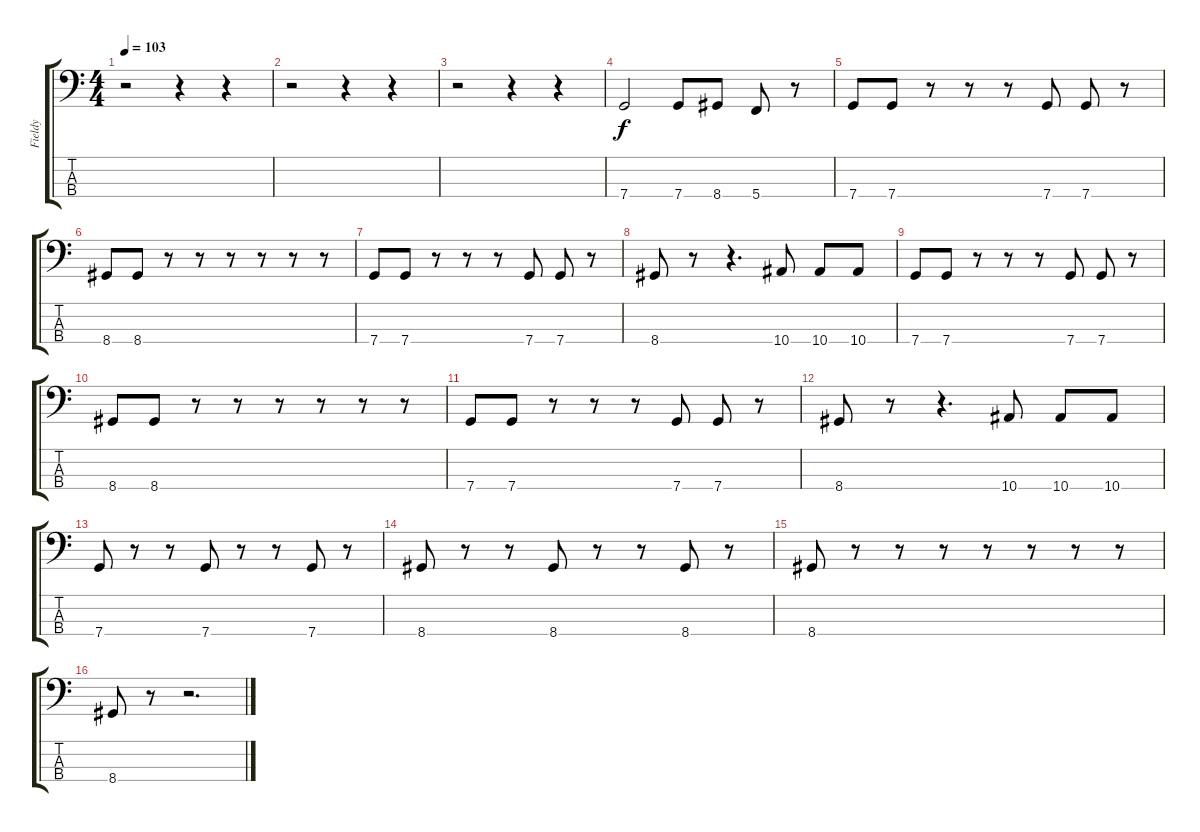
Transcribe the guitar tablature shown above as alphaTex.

\track ("Fieldy" "Fieldy") {instrument electricbassfinger}
\staff {score tabs}
\tuning (F2 C2 G1 C1) {hide}
\ts (4 4)
\tempo 103
\clef f4
\ks c
r.2{dy f instrument synthbass1} r.4 r.4 |
r.2 r.4 r.4 |
r.2 r.4 r.4 |
7.4.2 7.4.8 8.4.8{volume 16 instrument electricbassfinger} 5.4.8 r.8 |
7.4.8 7.4.8 r.8 r.8 r.8 7.4.8 7.4.8 r.8 |
8.4.8 8.4.8 r.8 r.8 r.8 r.8 r.8 r.8 |
7.4.8 7.4.8 r.8 r.8 r.8 7.4.8 7.4.8 r.8 |
8.4.8 r.8 r.4{d} 10.4.8 10.4.8 10.4.8 |
7.4.8 7.4.8 r.8 r.8 r.8 7.4.8 7.4.8 r.8 |
8.4.8 8.4.8 r.8 r.8 r.8 r.8 r.8 r.8 |
7.4.8 7.4.8 r.8 r.8 r.8 7.4.8 7.4.8 r.8 |
8.4.8 r.8 r.4{d} 10.4.8 10.4.8 10.4.8 |
7.4.8 r.8 r.8 7.4.8 r.8 r.8 7.4.8 r.8 |
8.4.8 r.8 r.8 8.4.8 r.8 r.8 8.4.8 r.8 |
8.4.8 r.8 r.8 r.8 r.8 r.8 r.8 r.8 |
8.4.8 r.8 r.2{d}
